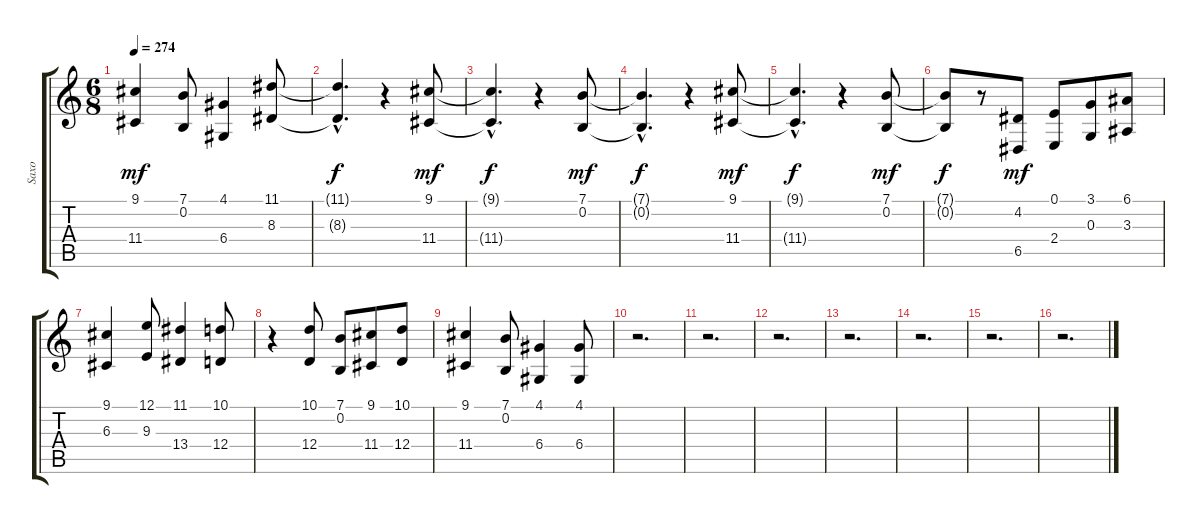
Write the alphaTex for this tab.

\track ("Saxo         Adorno)" "Saxo      ") {instrument baritonesax}
\staff {score tabs}
\tuning (E4 B3 G3 D3 A2 E2) {hide}
\ts (6 8)
\tempo 274
\clef g2
\ks c
(9.1 11.4).4{dy mf} (7.1 0.2).8 (4.1 6.4).4 (11.1 8.3).8 |
(11.1{hac t} 8.3{hac t}).4{d dy f} r.4 (9.1 11.4).8{dy mf} |
(9.1{hac t} 11.4{hac t}).4{d dy f} r.4 (7.1 0.2).8{dy mf} |
(7.1{hac t} 0.2{hac t}).4{d dy f} r.4 (9.1 11.4).8{dy mf} |
(9.1{hac t} 11.4{hac t}).4{d dy f} r.4 (7.1 0.2).8{dy mf} |
(7.1{t} 0.2{t}).8{dy f} r.8 (4.2 6.5).8{dy mf} (0.1 2.4).8 (3.1 0.3).8 (6.1 3.3).8 |
(9.1 6.3).4 (12.1 9.3).8 (11.1 13.4).4 (10.1 12.4).8 |
r.4 (10.1 12.4).8 (7.1 0.2).8 (9.1 11.4).8 (10.1 12.4).8 |
(9.1 11.4).4 (7.1 0.2).8 (4.1 6.4).4 (4.1 6.4).8 |
r.2{d} |
r.2{d} |
r.2{d} |
r.2{d} |
r.2{d} |
r.2{d} |
r.2{d}
